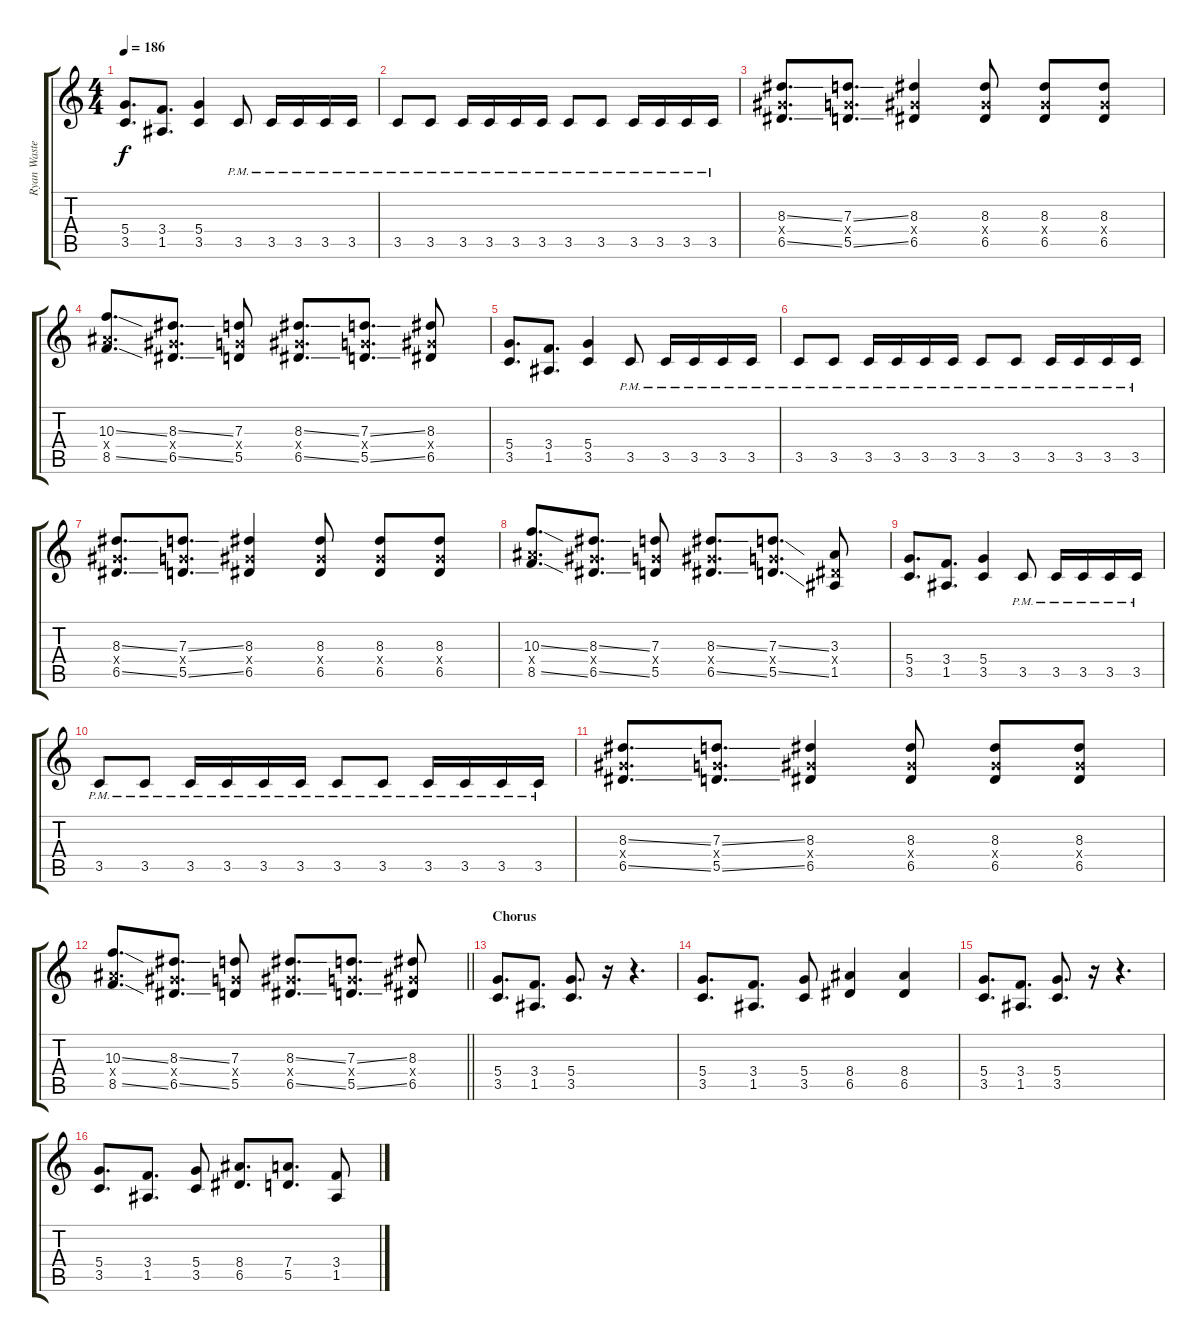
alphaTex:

\track ("Ryan Waste (Right)" "Ryan Waste") {instrument distortionguitar}
\staff {score tabs}
\tuning (E4 B3 G3 D3 A2 E2) {hide}
\ts (4 4)
\tempo 186
\clef g2
\ks c
(5.4 3.5).8{d dy f} (3.4 1.5).8{d} (5.4 3.5).4 3.5{pm}.8 3.5{pm}.16 3.5{pm}.16 3.5{pm}.16 3.5{pm}.16 |
3.5{pm}.8 3.5{pm}.8 3.5{pm}.16 3.5{pm}.16 3.5{pm}.16 3.5{pm}.16 3.5{pm}.8 3.5{pm}.8 3.5{pm}.16 3.5{pm}.16 3.5{pm}.16 3.5{pm}.16 |
(8.3{ss} 6.4{x} 6.5{ss}).8{d} (7.3{ss} 5.4{x} 5.5{ss}).8{d} (8.3 6.4{x} 6.5).4 (8.3 6.4{x} 6.5).8 (8.3 6.4{x} 6.5).8 (8.3 6.4{x} 6.5).8 |
(10.3{ss} 8.4{x} 8.5{ss}).8{d} (8.3{ss} 6.4{x} 6.5{ss}).8{d} (7.3 5.4{x} 5.5).8 (8.3{ss} 6.4{x} 6.5{ss}).8{d} (7.3{ss} 5.4{x} 5.5{ss}).8{d} (8.3 6.4{x} 6.5).8 |
(5.4 3.5).8{d} (3.4 1.5).8{d} (5.4 3.5).4 3.5{pm}.8 3.5{pm}.16 3.5{pm}.16 3.5{pm}.16 3.5{pm}.16 |
3.5{pm}.8 3.5{pm}.8 3.5{pm}.16 3.5{pm}.16 3.5{pm}.16 3.5{pm}.16 3.5{pm}.8 3.5{pm}.8 3.5{pm}.16 3.5{pm}.16 3.5{pm}.16 3.5{pm}.16 |
(8.3{ss} 6.4{x} 6.5{ss}).8{d} (7.3{ss} 5.4{x} 5.5{ss}).8{d} (8.3 6.4{x} 6.5).4 (8.3 6.4{x} 6.5).8 (8.3 6.4{x} 6.5).8 (8.3 6.4{x} 6.5).8 |
(10.3{ss} 8.4{x} 8.5{ss}).8{d} (8.3{ss} 6.4{x} 6.5{ss}).8{d} (7.3 5.4{x} 5.5).8 (8.3{ss} 6.4{x} 6.5{ss}).8{d} (7.3{ss} 5.4{x} 5.5{ss}).8{d} (3.3 1.4{x} 1.5).8 |
(5.4 3.5).8{d} (3.4 1.5).8{d} (5.4 3.5).4 3.5{pm}.8 3.5{pm}.16 3.5{pm}.16 3.5{pm}.16 3.5{pm}.16 |
3.5{pm}.8 3.5{pm}.8 3.5{pm}.16 3.5{pm}.16 3.5{pm}.16 3.5{pm}.16 3.5{pm}.8 3.5{pm}.8 3.5{pm}.16 3.5{pm}.16 3.5{pm}.16 3.5{pm}.16 |
(8.3{ss} 6.4{x} 6.5{ss}).8{d} (7.3{ss} 5.4{x} 5.5{ss}).8{d} (8.3 6.4{x} 6.5).4 (8.3 6.4{x} 6.5).8 (8.3 6.4{x} 6.5).8 (8.3 6.4{x} 6.5).8 |
\barLineRight lightlight
(10.3{ss} 8.4{x} 8.5{ss}).8{d} (8.3{ss} 6.4{x} 6.5{ss}).8{d} (7.3 5.4{x} 5.5).8 (8.3{ss} 6.4{x} 6.5{ss}).8{d} (7.3{ss} 5.4{x} 5.5{ss}).8{d} (8.3 6.4{x} 6.5).8 |
\section ("" "Chorus")
(5.4 3.5).8{d} (3.4 1.5).8{d} (5.4 3.5).8{d} r.16 r.4{d} |
(5.4 3.5).8{d} (3.4 1.5).8{d} (5.4 3.5).8 (8.4 6.5).4 (8.4 6.5).4 |
(5.4 3.5).8{d} (3.4 1.5).8{d} (5.4 3.5).8{d} r.16 r.4{d} |
(5.4 3.5).8{d} (3.4 1.5).8{d} (5.4 3.5).8 (8.4 6.5).8{d} (7.4 5.5).8{d} (3.4 1.5).8
